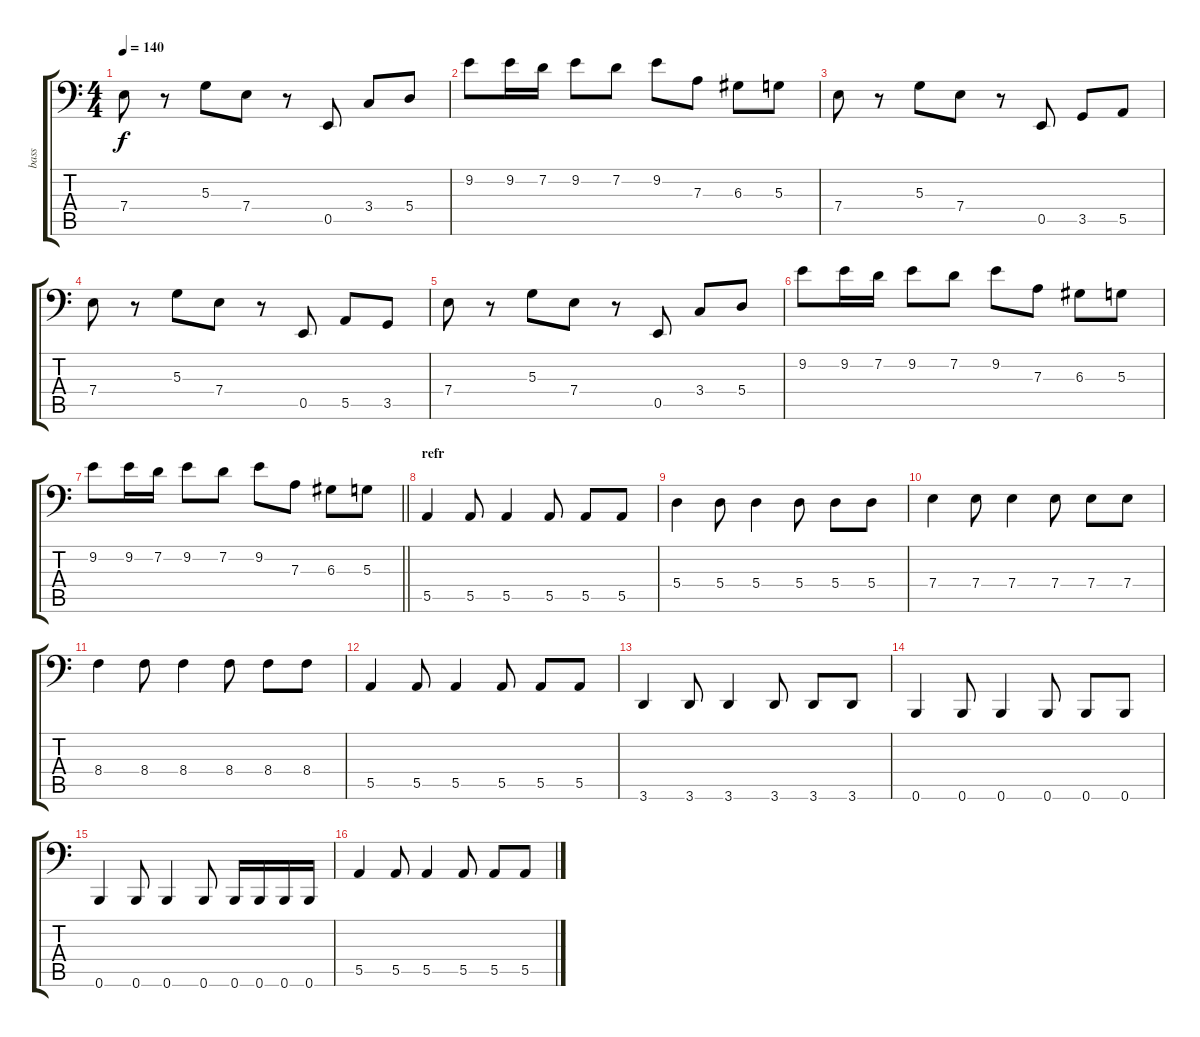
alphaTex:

\track ("bass" "bass") {instrument electricbassfinger}
\staff {score tabs}
\tuning (C3 G2 D2 A1 E1 B0) {hide}
\ts (4 4)
\tempo 140
\clef f4
\ks c
7.4.8{dy f} r.8 5.3.8 7.4.8 r.8 0.5.8 3.4.8 5.4.8 |
\ks aminor
9.2.8 9.2.16 7.2.16 9.2.8 7.2.8 9.2.8 7.3.8 6.3.8 5.3.8 |
\ks c
7.4.8 r.8 5.3.8 7.4.8 r.8 0.5.8 3.5.8 5.5.8 |
7.4.8 r.8 5.3.8 7.4.8 r.8 0.5.8 5.5.8 3.5.8 |
7.4.8 r.8 5.3.8 7.4.8 r.8 0.5.8 3.4.8 5.4.8 |
\ks aminor
9.2.8 9.2.16 7.2.16 9.2.8 7.2.8 9.2.8 7.3.8 6.3.8 5.3.8 |
\barLineRight lightlight
9.2.8 9.2.16 7.2.16 9.2.8 7.2.8 9.2.8 7.3.8 6.3.8 5.3.8 |
\section ("" "refr")
\ks c
5.5.4 5.5.8 5.5.4 5.5.8 5.5.8 5.5.8 |
5.4.4 5.4.8 5.4.4 5.4.8 5.4.8 5.4.8 |
7.4.4 7.4.8 7.4.4 7.4.8 7.4.8 7.4.8 |
8.4.4 8.4.8 8.4.4 8.4.8 8.4.8 8.4.8 |
5.5.4 5.5.8 5.5.4 5.5.8 5.5.8 5.5.8 |
3.6.4 3.6.8 3.6.4 3.6.8 3.6.8 3.6.8 |
0.6.4 0.6.8 0.6.4 0.6.8 0.6.8 0.6.8 |
0.6.4 0.6.8 0.6.4 0.6.8 0.6.16 0.6.16 0.6.16 0.6.16 |
5.5.4 5.5.8 5.5.4 5.5.8 5.5.8 5.5.8
